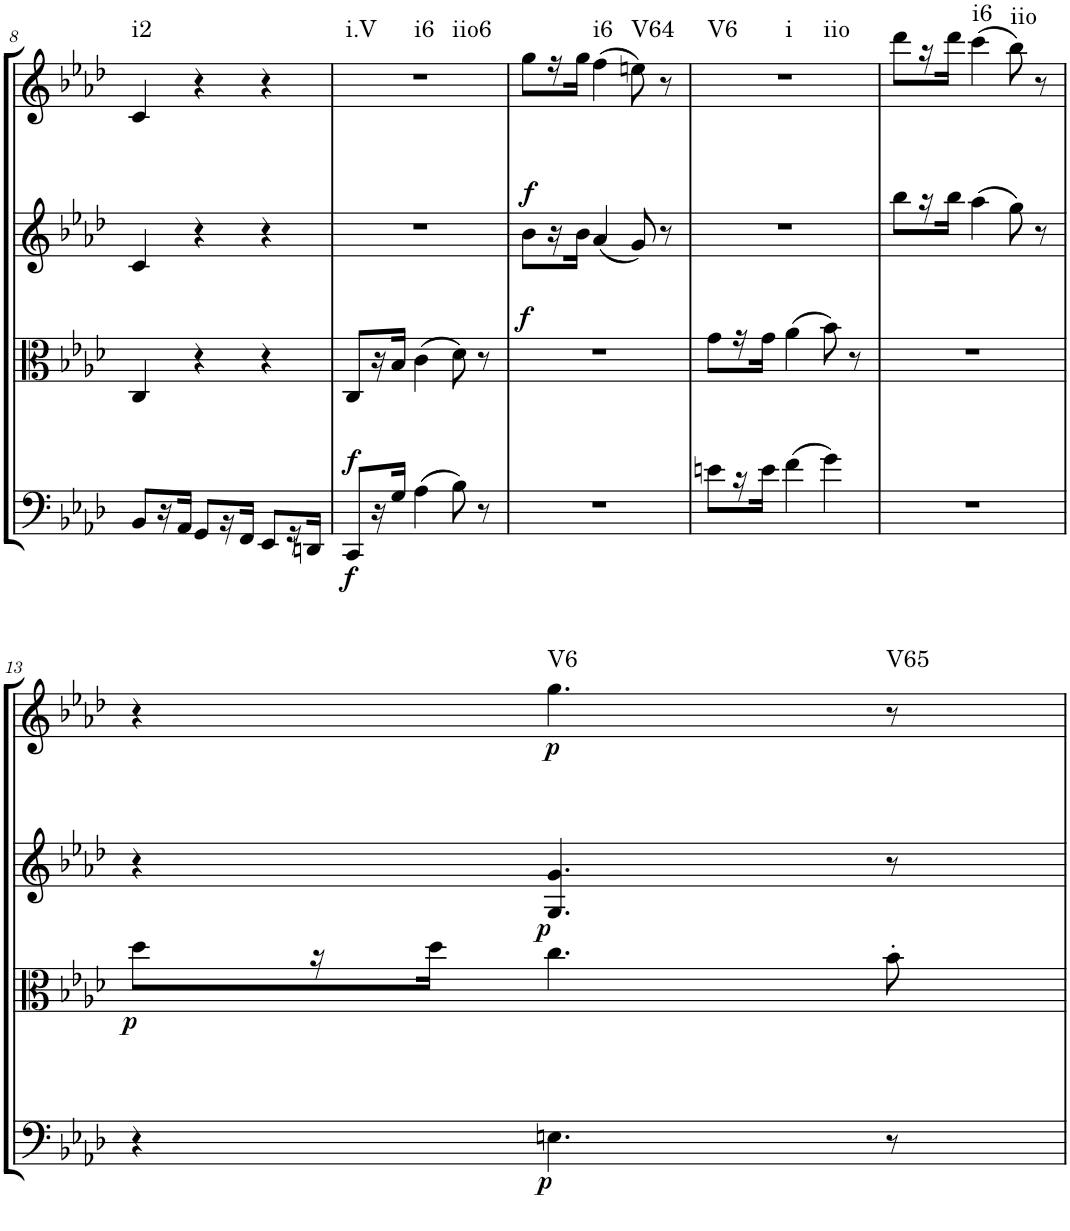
**kern	**dynam	**kern	**dynam	**kern	**dynam	**kern	**dynam	**harte
*part4	*part4	*part3	*part3	*part2	*part2	*part1	*part1	*part1
*staff4	*staff4	*staff3	*staff3	*staff2	*staff2	*staff1	*staff1	*
*I"Cello	*	*I"Viola	*	*I"2nd Violin	*	*I"1st Violin	*	*
*	*	*I'Vla	*	*I'Vln	*	*I'Vln	*	*
!!LO:PB:g=z
*clefF4	*	*clefC3	*	*clefG2	*	*clefG2	*	*
*k[b-e-a-d-]	*	*k[b-e-a-d-]	*	*k[b-e-a-d-]	*	*k[b-e-a-d-]	*	*
*M3/4	*	*M3/4	*	*M3/4	*	*M3/4	*	*
=8	=8	=8	=8	=8	=8	=8	=8	=8
!	!	!	!	!	!	!	!	!LO:H:kt=i2
8BB-/L	.	4C/	.	4c/	.	4c/	.	N
16r	.	.	.	.	.	.	.	.
16AA-/JJ	.	.	.	.	.	.	.	.
8GG/L	.	4r	.	4r	.	4r	.	.
16r	.	.	.	.	.	.	.	.
16FF/JJ	.	.	.	.	.	.	.	.
8EE-/L	.	4r	.	4r	.	4r	.	.
16r	.	.	.	.	.	.	.	.
16DDn/JJ	.	.	.	.	.	.	.	.
=9	=9	=9	=9	=9	=9	=9	=9	=9
!	!LO:DY:b	!	!	!	!	!	!	!
!	!LO:DY:n=1:a	!	!	!	!	!	!	!LO:H:n=1:kt=i.V
!	!	!	!	!	!	!	!	!LO:H:n=2:kt=i6
!	!	!	!	!	!	!	!	!LO:H:n=3:kt=iio6
8CC/L	f f	8C/L	.	2.r	.	2.r	.	N N N
16r	.	16r	.	.	.	.	.	.
16G/JJ	.	16B-/JJ	.	.	.	.	.	.
(4A-\	.	(4c\	.	.	.	.	.	.
8B-\)	.	8d-\)	.	.	.	.	.	.
8r	.	8r	.	.	.	.	.	.
=10	=10	=10	=10	=10	=10	=10	=10	=10
!	!	!	!LO:DY:a	!	!LO:DY:a	!	!	!
2.r	.	2.r	f	8b-\L	f	8gg\L	.	.
.	.	.	.	16r	.	16r	.	.
.	.	.	.	16b-\JJ	.	16gg\JJ	.	.
!	!	!	!	!	!	!	!	!LO:H:kt=i6
.	.	.	.	(4a-/	.	(4ff\	.	N
!	!	!	!	!	!	!	!	!LO:H:kt=V64
.	.	.	.	8g/)	.	8een\)	.	N
.	.	.	.	8r	.	8r	.	.
=11	=11	=11	=11	=11	=11	=11	=11	=11
!	!	!	!	!	!	!	!	!LO:H:n=1:kt=V6
!	!	!	!	!	!	!	!	!LO:H:n=2:kt=i
!	!	!	!	!	!	!	!	!LO:H:n=3:kt=iio
8en\L	.	8g\L	.	2.r	.	2.r	.	N N N
16r	.	16r	.	.	.	.	.	.
16e\JJ	.	16g\JJ	.	.	.	.	.	.
(4f\	.	(4a-\	.	.	.	.	.	.
4g\)	.	8b-\)	.	.	.	.	.	.
.	.	8r	.	.	.	.	.	.
=12	=12	=12	=12	=12	=12	=12	=12	=12
2.r	.	2.r	.	8bb-\L	.	8ddd-\L	.	.
.	.	.	.	16r	.	16r	.	.
.	.	.	.	16bb-\JJ	.	16ddd-\JJ	.	.
!	!	!	!	!	!	!	!	!LO:H:kt=i6
.	.	.	.	(4aa-\	.	(4ccc\	.	N
!	!	!	!	!	!	!	!	!LO:H:kt=iio
.	.	.	.	8gg\)	.	8bb-\)	.	N
.	.	.	.	8r	.	8r	.	.
!!LO:LB:g=z
=13	=13	=13	=13	=13	=13	=13	=13	=13
!	!	!	!LO:DY:b	!	!	!	!	!
4r	.	8dd-\L	p	4r	.	4r	.	.
.	.	16r	.	.	.	.	.	.
.	.	16dd-\JJ	.	.	.	.	.	.
!	!LO:DY:b	!	!	!	!LO:DY:b	!	!LO:DY:b	!LO:H:kt=V6
4.En\	p	4.cc\	.	4.G/ 4.g/	p	4.gg\	p	N
!	!	!	!	!	!	!	!	!LO:H:kt=V65
8r	.	8b-'\	.	8r	.	8r	.	N
=	=	=	=	=	=	=	=	=
*-	*-	*-	*-	*-	*-	*-	*-	*-
